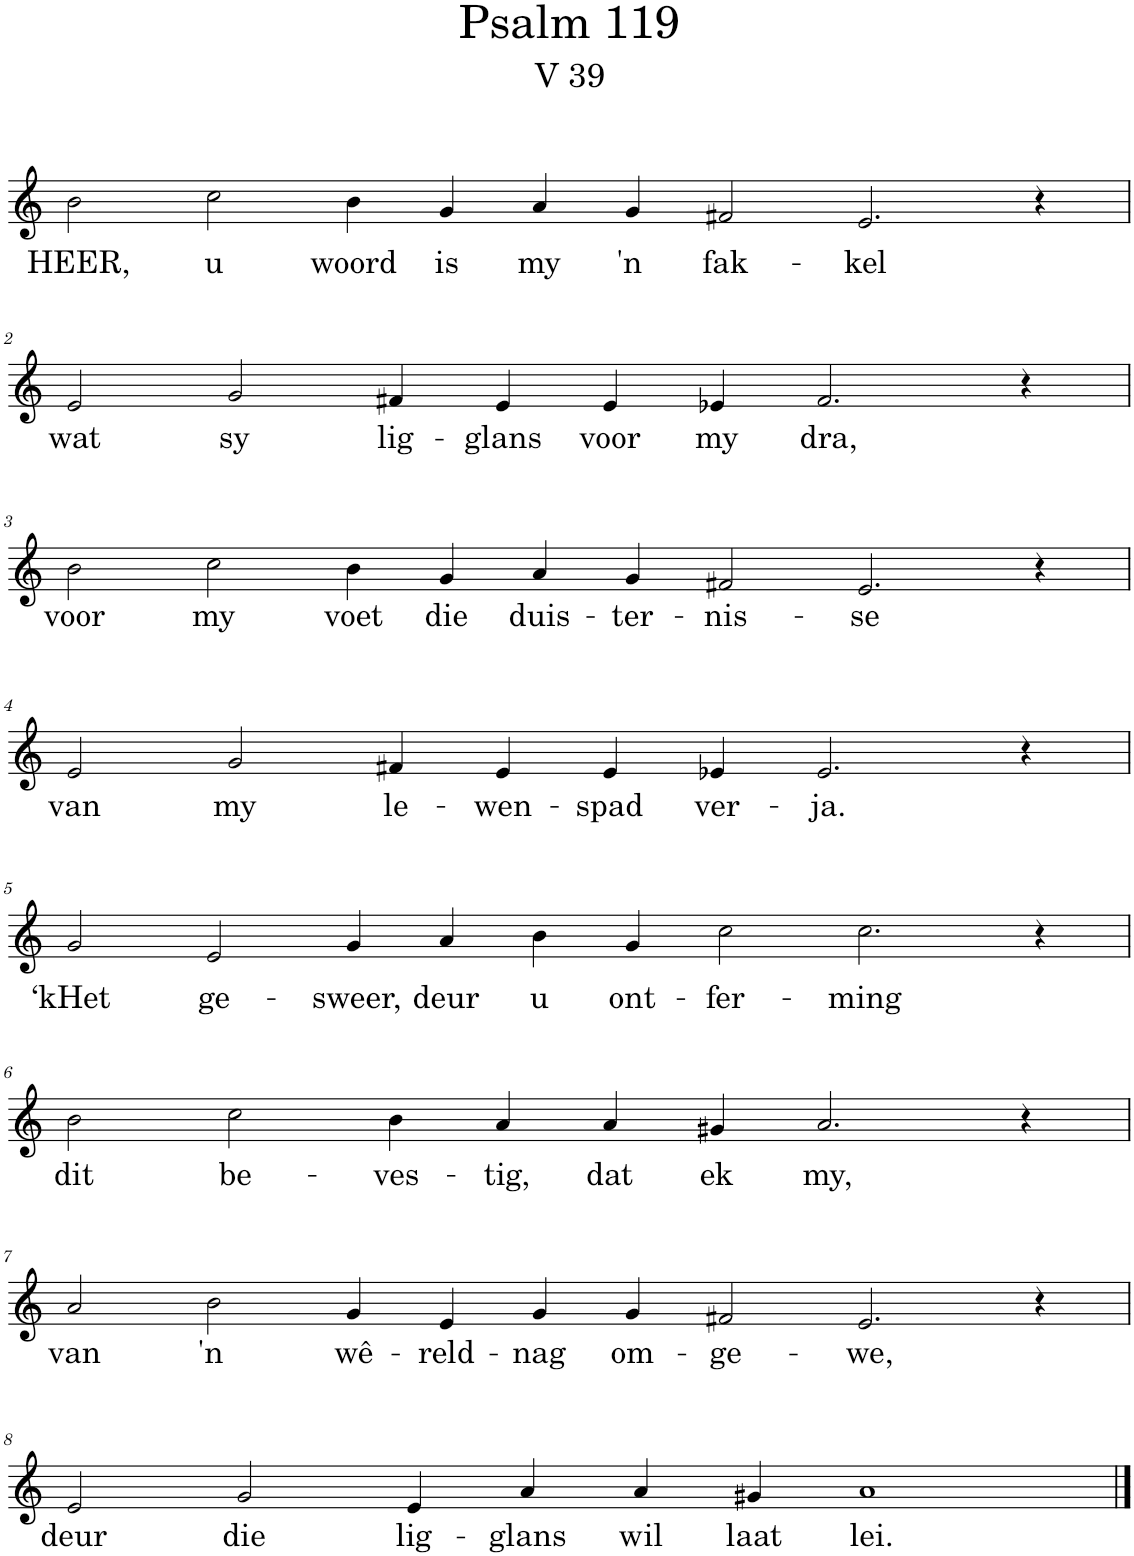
**kern	**text
*part1	*part1
*staff1	*staff1
*I"Pipe Organ	*
*I'Org.	*
*clefG2	*
*k[]	*
*M14/4	*
=1	=1
!	!LO:LY:b
2b\	HEER,
!	!LO:LY:b
2cc\	u
!	!LO:LY:b
4b\	woord
!	!LO:LY:b
4g/	is
!	!LO:LY:b
4a/	my
!	!LO:LY:b
4g/	'n
!	!LO:LY:b
2f#X/	fak-
!	!LO:LY:b
2.e/	-kel
4r	.
!!LO:LB:g=z
=2	=2
*M12/4	*
!	!LO:LY:b
2e/	wat
!	!LO:LY:b
2g/	sy
!	!LO:LY:b
4f#X/	lig-
!	!LO:LY:b
4e/	-glans
!	!LO:LY:b
4e/	voor
!	!LO:LY:b
4e-X/	my
!	!LO:LY:b
2.f#/	dra,
4r	.
!!LO:LB:g=z
=3	=3
*M14/4	*
!	!LO:LY:b
2b\	voor
!	!LO:LY:b
2cc\	my
!	!LO:LY:b
4b\	voet
!	!LO:LY:b
4g/	die
!	!LO:LY:b
4a/	duis-
!	!LO:LY:b
4g/	-ter-
!	!LO:LY:b
2f#X/	-nis-
!	!LO:LY:b
2.e/	-se
4r	.
!!LO:LB:g=z
=4	=4
*M12/4	*
!	!LO:LY:b
2e/	van
!	!LO:LY:b
2g/	my
!	!LO:LY:b
4f#X/	le-
!	!LO:LY:b
4e/	-wen-
!	!LO:LY:b
4e/	-spad
!	!LO:LY:b
4e-X/	ver-
!	!LO:LY:b
2.e-/	-ja.
4r	.
!!LO:LB:g=z
=5	=5
*M14/4	*
!	!LO:LY:b
2g/	‘kHet
!	!LO:LY:b
2e/	ge-
!	!LO:LY:b
4g/	-sweer,
!	!LO:LY:b
4a/	deur
!	!LO:LY:b
4b\	u
!	!LO:LY:b
4g/	ont-
!	!LO:LY:b
2cc\	-fer-
!	!LO:LY:b
2.cc\	-ming
4r	.
!!LO:LB:g=z
=6	=6
*M12/4	*
!	!LO:LY:b
2b\	dit
!	!LO:LY:b
2cc\	be-
!	!LO:LY:b
4b\	-ves-
!	!LO:LY:b
4a/	-tig,
!	!LO:LY:b
4a/	dat
!	!LO:LY:b
4g#X/	ek
!	!LO:LY:b
2.a/	my,
4r	.
!!LO:LB:g=z
=7	=7
*M14/4	*
!	!LO:LY:b
2a/	van
!	!LO:LY:b
2b\	'n
!	!LO:LY:b
4g/	wê-
!	!LO:LY:b
4e/	-reld-
!	!LO:LY:b
4g/	-nag
!	!LO:LY:b
4g/	om-
!	!LO:LY:b
2f#X/	-ge-
!	!LO:LY:b
2.e/	-we,
4r	.
!!LO:LB:g=z
=8	=8
!	!LO:LY:b
2e/	deur
!	!LO:LY:b
2g/	die
!	!LO:LY:b
4e/	lig-
!	!LO:LY:b
4a/	-glans
!	!LO:LY:b
4a/	wil
!	!LO:LY:b
4g#X/	laat
!	!LO:LY:b
1a	lei.
==	==
*-	*-
